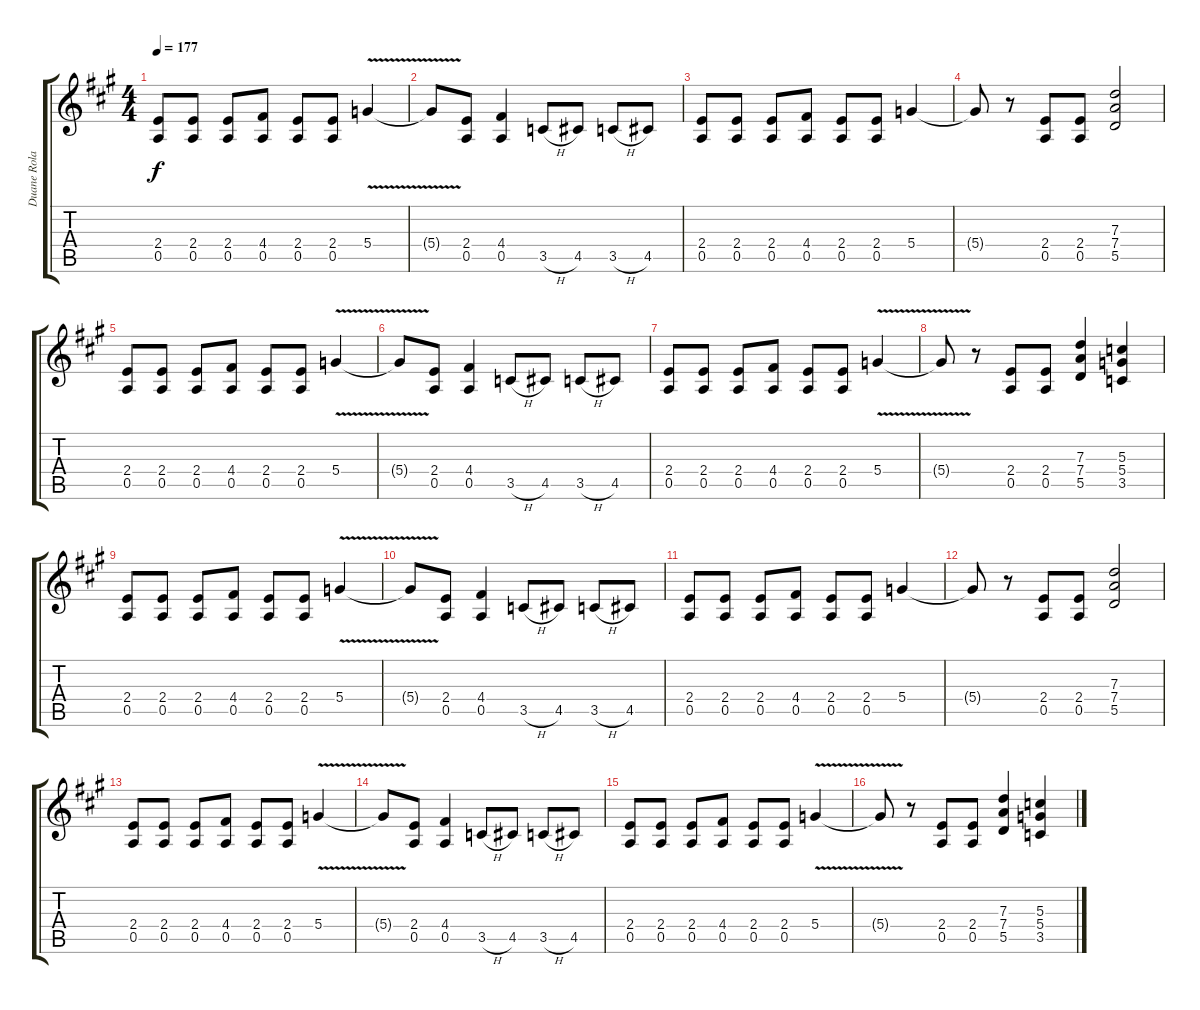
\track ("Duane Roland Guitar" "Duane Rola") {instrument overdrivenguitar}
\staff {score tabs}
\tuning (E4 B3 G3 D3 A2 E2) {hide}
\ts (4 4)
\tempo 177
\clef g2
\ks a
(2.4 0.5).8{dy f} (2.4 0.5).8 (2.4 0.5).8 (4.4 0.5).8 (2.4 0.5).8 (2.4 0.5).8 5.4{v}.4 |
5.4{t}.8 (2.4 0.5).8 (4.4 0.5).4 3.5{h}.8 4.5.8 3.5{h}.8 4.5.8 |
(2.4 0.5).8 (2.4 0.5).8 (2.4 0.5).8 (4.4 0.5).8 (2.4 0.5).8 (2.4 0.5).8 5.4.4 |
5.4{t}.8 r.8 (2.4 0.5).8 (2.4 0.5).8 (7.3 7.4 5.5).2 |
(2.4 0.5).8 (2.4 0.5).8 (2.4 0.5).8 (4.4 0.5).8 (2.4 0.5).8 (2.4 0.5).8 5.4{v}.4 |
5.4{t}.8 (2.4 0.5).8 (4.4 0.5).4 3.5{h}.8 4.5.8 3.5{h}.8 4.5.8 |
(2.4 0.5).8 (2.4 0.5).8 (2.4 0.5).8 (4.4 0.5).8 (2.4 0.5).8 (2.4 0.5).8 5.4{v}.4 |
5.4{t}.8 r.8 (2.4 0.5).8 (2.4 0.5).8 (7.3 7.4 5.5).4 (5.3 5.4 3.5).4 |
(2.4 0.5).8 (2.4 0.5).8 (2.4 0.5).8 (4.4 0.5).8 (2.4 0.5).8 (2.4 0.5).8 5.4{v}.4 |
5.4{t}.8 (2.4 0.5).8 (4.4 0.5).4 3.5{h}.8 4.5.8 3.5{h}.8 4.5.8 |
(2.4 0.5).8 (2.4 0.5).8 (2.4 0.5).8 (4.4 0.5).8 (2.4 0.5).8 (2.4 0.5).8 5.4.4 |
5.4{t}.8 r.8 (2.4 0.5).8 (2.4 0.5).8 (7.3 7.4 5.5).2 |
(2.4 0.5).8 (2.4 0.5).8 (2.4 0.5).8 (4.4 0.5).8 (2.4 0.5).8 (2.4 0.5).8 5.4{v}.4 |
5.4{t}.8 (2.4 0.5).8 (4.4 0.5).4 3.5{h}.8 4.5.8 3.5{h}.8 4.5.8 |
(2.4 0.5).8 (2.4 0.5).8 (2.4 0.5).8 (4.4 0.5).8 (2.4 0.5).8 (2.4 0.5).8 5.4{v}.4 |
5.4{t}.8 r.8 (2.4 0.5).8 (2.4 0.5).8 (7.3 7.4 5.5).4 (5.3 5.4 3.5).4
